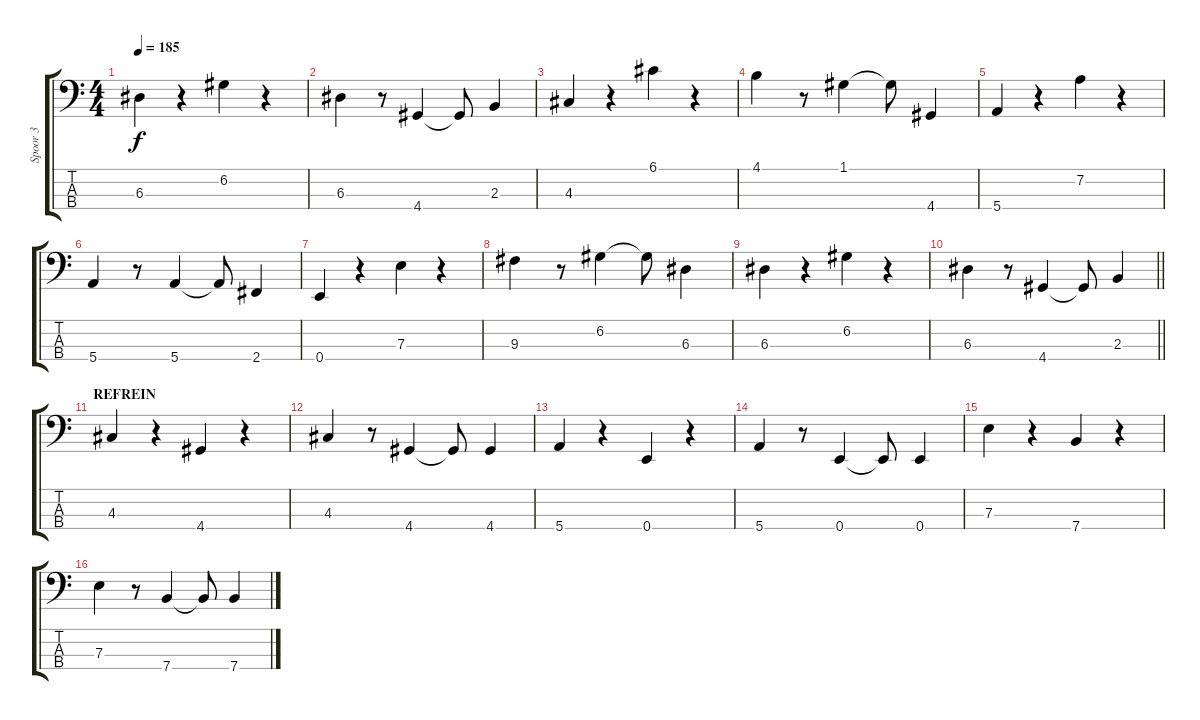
\track ("Spoor 3" "Spoor 3") {instrument electricbassfinger}
\staff {score tabs}
\tuning (G2 D2 A1 E1) {hide}
\ts (4 4)
\tempo 185
\clef f4
\ks c
6.3.4{dy f} r.4 6.2.4 r.4 |
6.3.4 r.8 4.4.4 4.4{t}.8 2.3.4 |
4.3.4 r.4 6.1.4 r.4 |
4.1.4 r.8 1.1.4 1.1{t}.8 4.4.4 |
5.4.4 r.4 7.2.4 r.4 |
5.4.4 r.8 5.4.4 5.4{t}.8 2.4.4 |
0.4.4 r.4 7.3.4 r.4 |
9.3.4 r.8 6.2.4 6.2{t}.8 6.3.4 |
6.3.4 r.4 6.2.4 r.4 |
\barLineRight lightlight
6.3.4 r.8 4.4.4 4.4{t}.8 2.3.4 |
\section ("" "REFREIN")
4.3.4 r.4 4.4.4 r.4 |
4.3.4 r.8 4.4.4 4.4{t}.8 4.4.4 |
5.4.4 r.4 0.4.4 r.4 |
5.4.4 r.8 0.4.4 0.4{t}.8 0.4.4 |
7.3.4 r.4 7.4.4 r.4 |
7.3.4 r.8 7.4.4 7.4{t}.8 7.4.4
